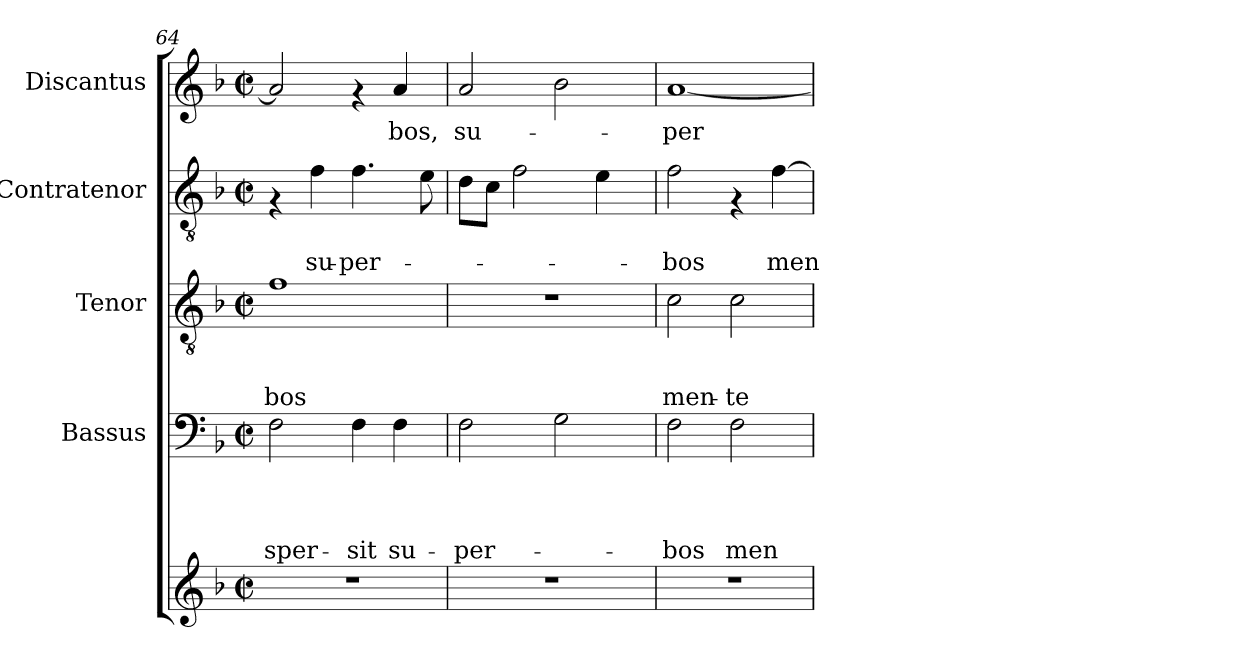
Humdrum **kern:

**kern	**kern	**text	**text	**text	**text	**kern	**text	**text	**text	**kern	**text	**text	**kern	**text
*part5	*part4	*part4	*part4	*part4	*part4	*part3	*part3	*part3	*part3	*part2	*part2	*part2	*part1	*part1
*staff5	*staff4	*staff4	*staff4	*staff4	*staff4	*staff3	*staff3	*staff3	*staff3	*staff2	*staff2	*staff2	*staff1	*staff1
*	*I"Bassus	*	*	*	*	*I"Tenor	*	*	*	*I"Contratenor	*	*	*I"Discantus	*
*clefG2	*clefF4	*	*	*	*	*clefGv2	*	*	*	*clefGv2	*	*	*clefG2	*
*k[b-]	*k[b-]	*	*	*	*	*k[b-]	*	*	*	*k[b-]	*	*	*k[b-]	*
*F:	*F:	*	*	*	*	*F:	*	*	*	*F:	*	*	*F:	*
*M2/2	*M2/2	*	*	*	*	*M2/2	*	*	*	*M2/2	*	*	*M2/2	*
*met(c|)	*met(c|)	*	*	*	*	*met(c|)	*	*	*	*met(c|)	*	*	*met(c|)	*
=64	=64	=64	=64	=64	=64	=64	=64	=64	=64	=64	=64	=64	=64	=64
!	!	!	!	!	!LO:LY:b	!	!	!	!LO:LY:b:rj	!	!	!	!	!
1r	2F\	.	.	.	-sper-	1f	.	.	-bos	4rF	.	.	2a/]	.
!	!	!	!	!	!	!	!	!	!	!	!	!LO:LY:b	!	!
.	.	.	.	.	.	.	.	.	.	4f\	.	su-	.	.
!	!	!	!	!	!LO:LY:b	!	!	!	!	!	!	!LO:LY:b	!	!
.	4F\	.	.	.	-sit	.	.	.	.	4.f\	.	-per-	4rf	.
!	!	!	!	!	!LO:LY:b	!	!	!	!	!	!	!	!	!LO:LY:b
.	4F\	.	.	.	su-	.	.	.	.	.	.	.	4a/	-bos,
.	.	.	.	.	.	.	.	.	.	8e\	.	.	.	.
!!LO:LB:g=z
=65	=65	=65	=65	=65	=65	=65	=65	=65	=65	=65	=65	=65	=65	=65
!	!	!	!	!	!LO:LY:b	!	!	!	!	!	!	!	!	!LO:LY:b
1r	2F\	.	.	.	-per-	1r	.	.	.	8d\L	.	.	2a/	su-
.	.	.	.	.	.	.	.	.	.	8c\J	.	.	.	.
.	.	.	.	.	.	.	.	.	.	2f\	.	.	.	.
.	2G\	.	.	.	.	.	.	.	.	.	.	.	2b-\	.
.	.	.	.	.	.	.	.	.	.	4e\	.	.	.	.
=66	=66	=66	=66	=66	=66	=66	=66	=66	=66	=66	=66	=66	=66	=66
!	!	!	!	!	!LO:LY:b	!	!	!	!LO:LY:b:rj	!	!	!LO:LY:b	!	!LO:LY:b
1r	2F\	.	.	.	-bos	2c\	.	.	men-	2f\	.	-bos	[<1a	-per-
!	!	!	!	!	!LO:LY:b	!	!	!	!LO:LY:b:rj	!	!	!	!	!
.	2F\	.	.	.	men-	2c\	.	.	-te	4rF	.	.	.	.
!	!	!	!	!	!	!	!	!	!	!	!	!LO:LY:b	!	!
.	.	.	.	.	.	.	.	.	.	[>4f\	.	men-	.	.
=	=	=	=	=	=	=	=	=	=	=	=	=	=	=
*-	*-	*-	*-	*-	*-	*-	*-	*-	*-	*-	*-	*-	*-	*-
